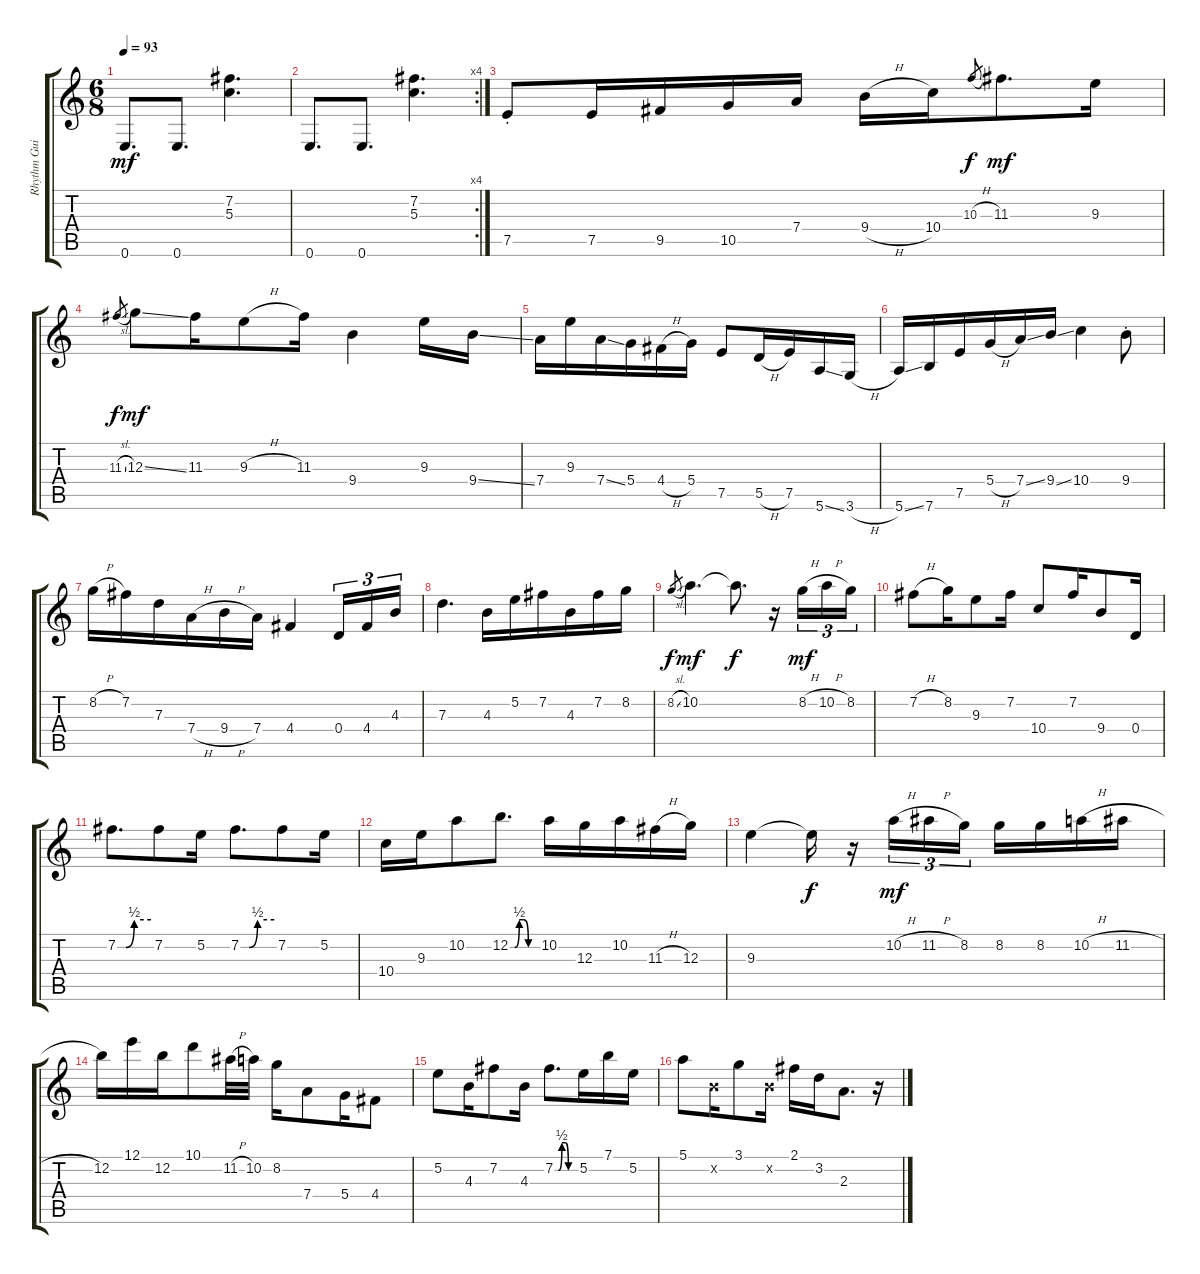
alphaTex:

\track ("Rhythm Guitar 1 [Mikael Akerfeldt + Pete" "Rhythm Gui") {instrument distortionguitar}
\staff {score tabs}
\tuning (E4 B3 G3 D3 A2 E2) {hide}
\ts (6 8)
\tempo 93
\clef g2
\ks c
0.6.8{d dy mf} 0.6.8{d} (7.2 5.3).4{d} |
\rc 4
0.6.8{d} 0.6.8{d} (7.2 5.3).4{d} |
7.5{st}.8 7.5.16 9.5.16 10.5.16 7.4.16 9.4{h}.16 10.4.16 10.3{h}.8{gr dy f} 11.3.8{d dy mf} 9.3.16 |
11.3{sl}.8{gr dy f} 12.3{ss}.8{dy mf} 11.3.16 9.3{h}.8 11.3.16 9.4.4 9.3.16 9.4{ss}.16 |
7.4.16 9.3.16 7.4{ss}.16 5.4.16 4.4{h}.16 5.4.16 7.5.8 5.5{h}.16 7.5.16 5.6{ss}.16 3.6{h}.16 |
5.6{ss}.16 7.6.16 7.5.16 5.4{h}.16 7.4{ss}.16 9.4{ss}.16 10.4.4 9.4{st}.8 |
8.2{h}.16 7.2.16 7.3.16 7.4{h}.16 9.4{h}.16 7.4.16 4.4.4 0.4.16{tu (3 2)} 4.4.16{tu (3 2)} 4.3.16{tu (3 2)} |
7.3.4{d} 4.3.16 5.2.16 7.2.16 4.3.16 7.2.16 8.2.16 |
8.2{sl}.8{gr dy f} 10.2.4{d dy mf} 10.2{t}.8{d dy f} r.16 8.2{h}.16{tu (3 2) dy mf} 10.2{h}.16{tu (3 2)} 8.2.16{tu (3 2)} |
7.2{h}.8 8.2.16 9.3.8 7.2.16 10.4.8 7.2.16 9.4.8 0.4.16 |
7.2{be (custom 0 0 15 0 30 2 60 2)}.8{d} 7.2{be (hold 0 0 60 0)}.8 5.2.16 7.2{be (custom 0 0 15 0 30 2 60 2)}.8{d} 7.2.8 5.2.16 |
10.4.16 9.3.16 10.2.8 12.2{be (custom 0 0 10 0 20 2 30 2 40 0 60 0)}.8{d} 10.2.16 12.3.16 10.2.16 11.3{h}.16 12.3.16 |
9.3.4 9.3{t}.16{dy f} r.16 10.2{h}.16{tu (3 2) dy mf} 11.2{h}.16{tu (3 2)} 8.2.16{tu (3 2) beam splitsecondary} 8.2.16 8.2.16 10.2{h}.16 11.2{h}.16 |
12.2.16 12.1.16 12.2.16 10.1.8 11.2{h}.32 10.2.32 8.2.16 7.4.8 5.4.16 4.4.8 |
5.2.8 4.3.16 7.2.8 4.3.16 7.2{be (custom 0 0 10 0 20 2 30 2 39 0 60 0)}.8{d} 5.2.16 7.1.16 5.2.16 |
5.1.8 0.2{x}.16 3.1.8 0.2{x}.16 2.1.16 3.2.16 2.3.8{d} r.16
